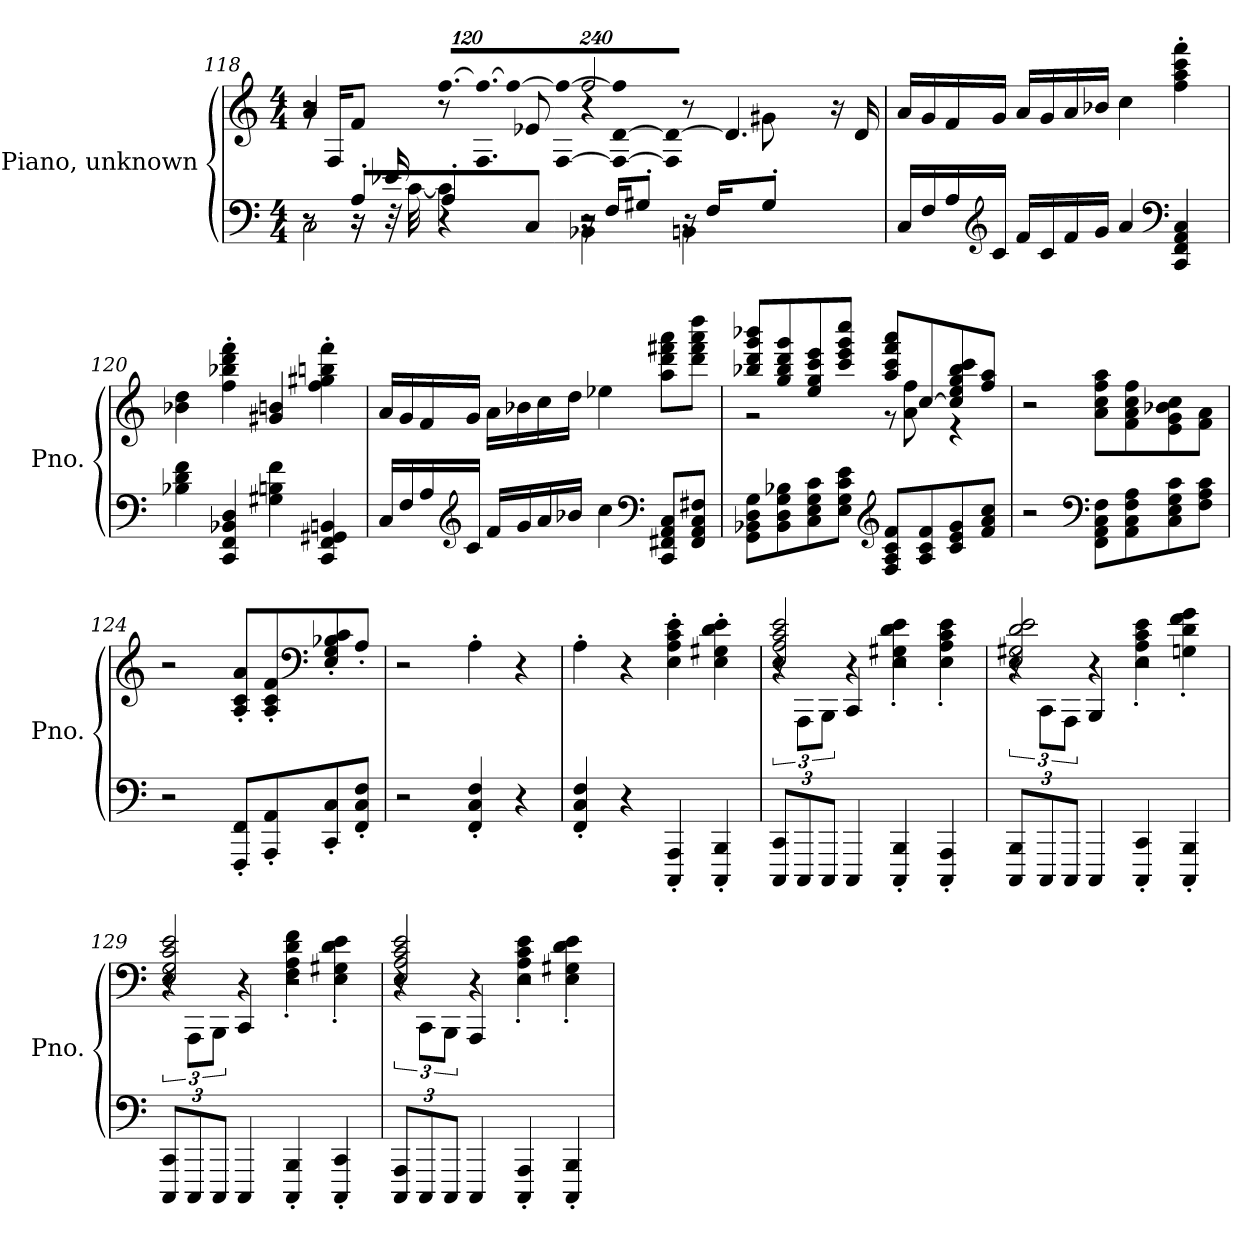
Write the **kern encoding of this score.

**kern	**kern
*part1	*part1
*staff2	*staff1
*I"Piano, unknown	*
*I'Pno.	*
!!LO:LB:g=z
*clefF4	*clefG2
*k[]	*k[]
*M4/4	*M4/4
=118	=118
*^	*^
*	*^	*	*^
*	*	*^	*	*	*
8r	8r	8r	2C\	4a/	2r	16r
.	.	.	.	.	.	16F/KL
16r	16r	8A'/L	.	.	.	8f/J
16e-X/	32r	.	.	.	.	.
.	[32c\	.	.	.	.	.
*	*	*	*	*	*	*Xbrackettup
!	!	!	!	!	!	!LO:N:vis=32.
4r	4c\]	8A'/	.	8r	.	[1920%103ff/LLL
!	!	!	!	!	!	!LO:N:vis=32.
.	.	.	.	.	.	1920%103F/ 1920%103ff/_J
!	!	!	!	!	!	!LO:N:vis=16
.	.	.	.	.	.	1920%137ff/_
.	.	8C/J	.	8e-X/	.	.
!	!	!	!	!	!	!LO:N:vis=32
.	.	.	.	.	.	[640%23F/ 640%23ff/_L
!	!	!	!	!	!	!LO:N:vis=64
.	.	.	.	.	.	960%17F/_ [960%17d/ 960%17ff/]L
!	!	!	!	!	!	!LO:N:vis=64
.	.	.	.	.	.	960%17F/] 960%17d/_JJJJ
2r	2r	16r	4BB-X\	2ff/	4r	4.d/]
.	.	16F/KL	.	.	.	.
.	.	8G#X'/J	.	.	.	.
.	.	16r	4BBn\	.	8r	.
.	.	16F/KL	.	.	.	.
.	.	8G#'/J	.	.	8g#X\	16r
.	.	.	.	.	.	16d/
*v	*v	*v	*v	*	*	*
*	*v	*v	*v
=119	=119
16C/LL	16a/LL
16F/	16g/
16A/	16f/
*clefG2	*
16c/JJ	16g/JJ
16f/LL	16a/LL
16c/	16g/
16f/	16a/
16g/JJ	16b-X/JJ
4a/	4cc\
*clefF4	*
4CC/ 4FF/ 4AA/ 4C/	4ff\' 4aa\' 4ccc\' 4fff\'
!!LO:LB:g=z
=120	=120
4B-X\ 4d\ 4f\	4b-X\ 4dd\
4CC/ 4FF/ 4BB-X/ 4D/	4ff\' 4bb-X\' 4ddd\' 4fff\'
4G#X\ 4Bn\ 4f\	4g#X/ 4bn/
4CC/ 4FF/ 4GG#X/ 4BBn/	4ff\' 4gg#X\' 4bbn\' 4fff\'
=121	=121
16C/LL	16a/LL
16F/	16g/
16A/	16f/
*clefG2	*
16c/JJ	16g/JJ
16f/LL	16a\LL
16g/	16b-X\
16a/	16cc\
16b-X/JJ	16dd\JJ
4cc\	4ee-X\
*clefF4	*
8CC/ 8FF#X/ 8AA/ 8C/L	8aa\ 8ddd\ 8fff#X\ 8aaa\L
8FF#/ 8AA/ 8C/ 8F#X/J	8ddd\ 8fff#\ 8aaa\ 8dddd\J
=122	=122
*	*^
8GG\ 8BB-X\ 8D\ 8G\L	8bb-X/ 8ddd/ 8ggg/ 8bbb-X/L	2r
8BB-\ 8D\ 8G\ 8B-X\	8gg/ 8bb-/ 8ddd/ 8ggg/	.
8C\ 8E\ 8G\ 8c\	8ee/ 8gg/ 8ccc/ 8eee/	.
8E\ 8G\ 8c\ 8e\J	8ccc/ 8eee/ 8ggg/ 8cccc/J	.
*clefG2	*	*
8F/ 8A/ 8c/ 8f/L	8aa/ 8ccc/ 8fff/ 8aaa/L	8r
8A/ 8c/ 8f/	[8cc/	8a\ 8ff\
8c/ 8e/ 8g/	8cc/] 8ee/ 8gg/ 8bb-/ 8ccc/	4r
8f/ 8a/ 8cc/J	8ff/ 8aa/J	.
*	*v	*v
!!LO:PB:g=z
=123	=123
2r	2r
*clefF4	*
8FF\ 8AA\ 8C\ 8F\L	8a\ 8cc\ 8ff\ 8aa\L
8AA\ 8C\ 8F\ 8A\	8f\ 8a\ 8cc\ 8ff\
8C\ 8E\ 8G\ 8c\	8e\ 8g\ 8b-X\ 8cc\
8F\ 8A\ 8c\J	8f\ 8a\J
=124	=124
2r	2r
8FFF/' 8FF/'L	8A/' 8c/' 8a/'L
8AAA/' 8AA/'	8A/' 8c/' 8f/'
*	*clefF4
8CC/' 8C/'	8E/' 8G/' 8B-X/' 8c/'
8FF/' 8C/' 8F/'J	8A'/J
=125	=125
2r	2r
4FF/' 4C/' 4F/'	4A'\
4r	4r
=126	=126
4FF/' 4C/' 4F/'	4A'\
4r	4r
4CCC/' 4AAA/'	4E\' 4A\' 4c\' 4e\'
4CCC/' 4BBB/'	4E\' 4G#X\' 4d\' 4e\'
=127	=127
*	*^
*Xbrackettup	*	*brackettup
*	*	*^
12CCC/ 12CC/L	2E/ 2A/ 2c/ 2e/	12r	4r
12CCC/	.	12AAA\L	.
12CCC/J	.	12BBB\J	.
4CCC/	.	4r	4CC/
4CCC/' 4BBB/'	2r	4E\' 4G#X\' 4d\' 4e\'	2r
4CCC/' 4AAA/'	.	4E\' 4A\' 4c\' 4e\'	.
!!LO:LB:g=z	!!	!!
=128	=128	=128	=128
12CCC/ 12BBB/L	2E/ 2G#X/ 2d/ 2e/	12r	4r
12CCC/	.	12CC\L	.
12CCC/J	.	12AAA\J	.
4CCC/	.	4r	4BBB/
4CCC/' 4CC/'	2r	4E\' 4A\' 4c\' 4e\'	2r
4CCC/' 4BBB/'	.	4Gn\' 4d\' 4f\' 4g\'	.
=129	=129	=129	=129
12CCC/ 12CC/L	2E/ 2G/ 2c/ 2e/	12r	4r
12CCC/	.	12AAA\L	.
12CCC/J	.	12BBB\J	.
4CCC/	.	4r	4CC/
4CCC/' 4BBB/'	2r	4F\' 4A\' 4d\' 4f\'	2r
4CCC/' 4CC/'	.	4E\' 4G#X\' 4d\' 4e\'	.
=130	=130	=130	=130
12CCC/ 12AAA/L	2E/ 2A/ 2c/ 2e/	12r	4r
12CCC/	.	12CC\L	.
12CCC/J	.	12BBB\J	.
4CCC/	.	4r	4AAA/
4CCC/' 4AAA/'	2r	4E\' 4A\' 4c\' 4e\'	2r
4CCC/' 4BBB/'	.	4E\' 4G#X\' 4d\' 4e\'	.
*	*v	*v	*v
=	=
*-	*-
